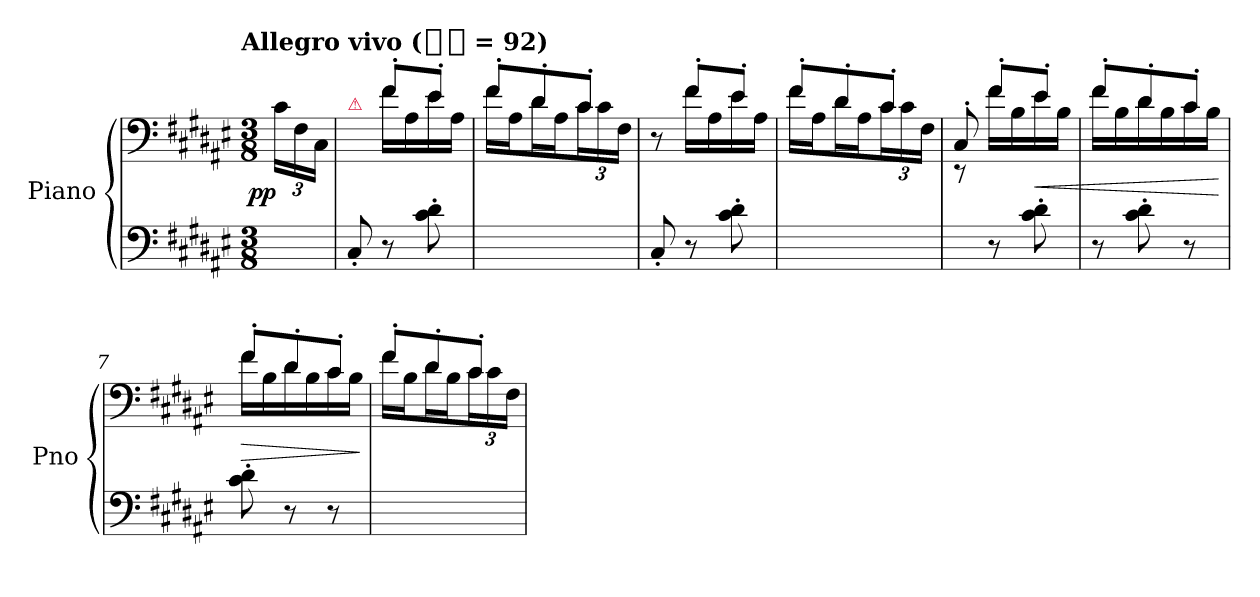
**kern	**kern	**dynam
*part1	*part1	*part1
*staff2	*staff1	*staff1/2
*I"Piano	*	*
*I'Pno	*	*
*clefF4	*clefF4	*
*k[f#c#g#d#a#e#]	*k[f#c#g#d#a#e#]	*
*F#:	*F#:	*
!!LO:TX:omd:t=Allegro vivo ([quarter-dot] = 92)
*M3/8	*M3/8	*
*MM138	*MM138	*
=	=	=
!	!	!LO:DY:rj
8ryy	24c#LL	pp
.	24F#	.
.	24C#JJ	.
=1	=1	=1
*	*^	*
!	!LO:TX:a:color=crimson:t=⚠	!	!
8C#'	8ryy	8ryy	.
8r	8f#'L	16f#LL	.
.	.	16A#	.
8c#' 8d#'	8e#'J	16e#	.
.	.	16A#JJ	.
=2	=2	=2	=2
4.ryy	8f#'L	16f#\LL	.
.	.	16A#\J	.
.	8d#'	16d#\L	.
.	.	16A#\J	.
.	8c#'J	24c#\L	.
.	.	24c#/	.
.	.	24F#/JJ	.
=3	=3	=3	=3
8C#'	8ryy	8r	.
8r	8f#'L	16f#LL	.
.	.	16A#	.
8c#' 8d#'	8e#'J	16e#	.
.	.	16A#JJ	.
=4	=4	=4	=4
4.ryy	8f#'L	16f#\LL	.
.	.	16A#\J	.
.	8d#'	16d#\L	.
.	.	16A#\J	.
.	8c#'J	24c#\L	.
.	.	24c#/	.
.	.	24F#/JJ	.
=5	=5	=5	=5
8ryy	8C#'/	8r	.
8r	8f#'L	16f#LL	.
.	.	16B	.
8c#' 8d#'	8e#'J	16e#	<
.	.	16BJJ	.
=6	=6	=6	=6
8r	8f#'L	16f#LL	.
.	.	16B	.
8c#' 8d#'	8d#'	16d#	.
.	.	16B	.
8r	8c#'J	16c#	.
.	.	16BJJ	.
*	*v	*v	*
.	.	[
=7	=7	=7
*	*^	*
8c#' 8d#'	8f#'L	16f#LL	>
.	.	16B	.
8r	8d#'	16d#	.
.	.	16B	.
8r	8c#'J	16c#	.
.	.	16BJJ	.
*	*v	*v	*
.	.	]
=8	=8	=8
*	*^	*
4.ryy	8f#'L	16f#\LL	.
.	.	16B\J	.
.	8d#'	16d#\L	.
.	.	16B\J	.
.	8c#'J	24c#\L	.
.	.	24c#/	.
.	.	24F#/JJ	.
*	*v	*v	*
=	=	=
*-	*-	*-
